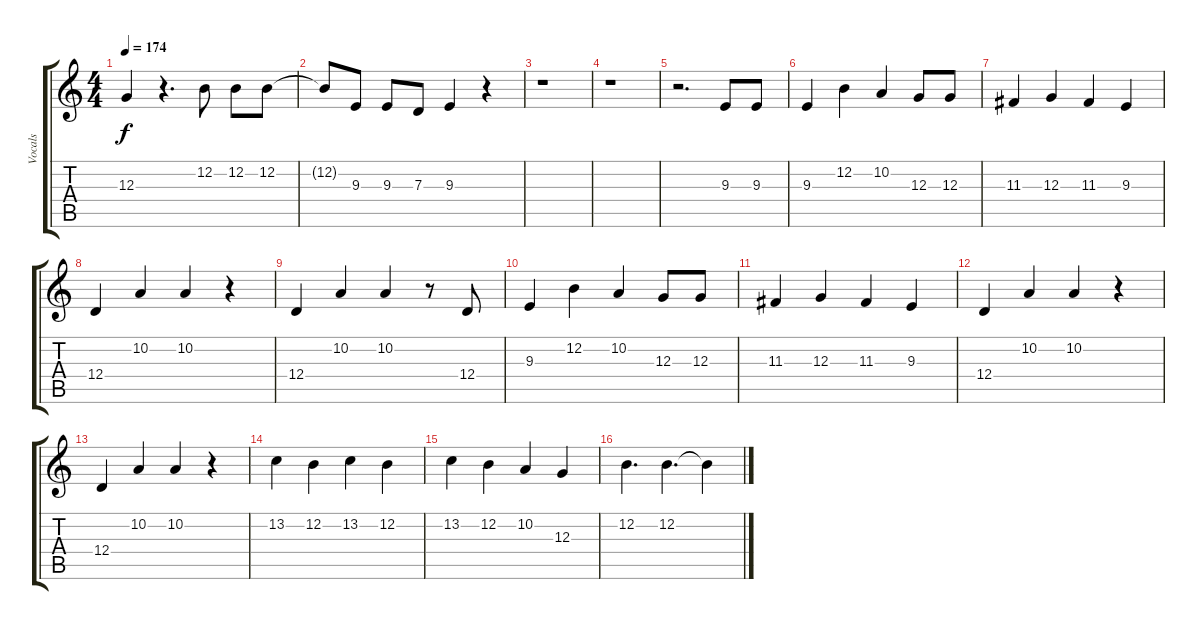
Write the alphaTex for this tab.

\track ("Vocals" "Vocals") {instrument stringensemble1}
\staff {score tabs}
\tuning (E4 B3 G3 D3 A2 E2) {hide}
\ts (4 4)
\tempo 174
\clef g2
\ks c
12.3{t}.4{dy f} r.4{d} 12.2.8 12.2.8 12.2.8 |
12.2{t}.8 9.3.8 9.3.8 7.3.8 9.3.4 r.4 |
r.1 |
r.1 |
r.2{d} 9.3.8 9.3.8 |
9.3.4 12.2.4 10.2.4 12.3.8 12.3.8 |
11.3.4 12.3.4 11.3.4 9.3.4 |
12.4.4 10.2.4 10.2.4 r.4 |
12.4.4 10.2.4 10.2.4 r.8 12.4.8 |
9.3.4 12.2.4 10.2.4 12.3.8 12.3.8 |
11.3.4 12.3.4 11.3.4 9.3.4 |
12.4.4 10.2.4 10.2.4 r.4 |
12.4.4 10.2.4 10.2.4 r.4 |
13.2.4 12.2.4 13.2.4 12.2.4 |
13.2.4 12.2.4 10.2.4 12.3.4 |
12.2.4{d} 12.2.4{d} 12.2{t}.4
